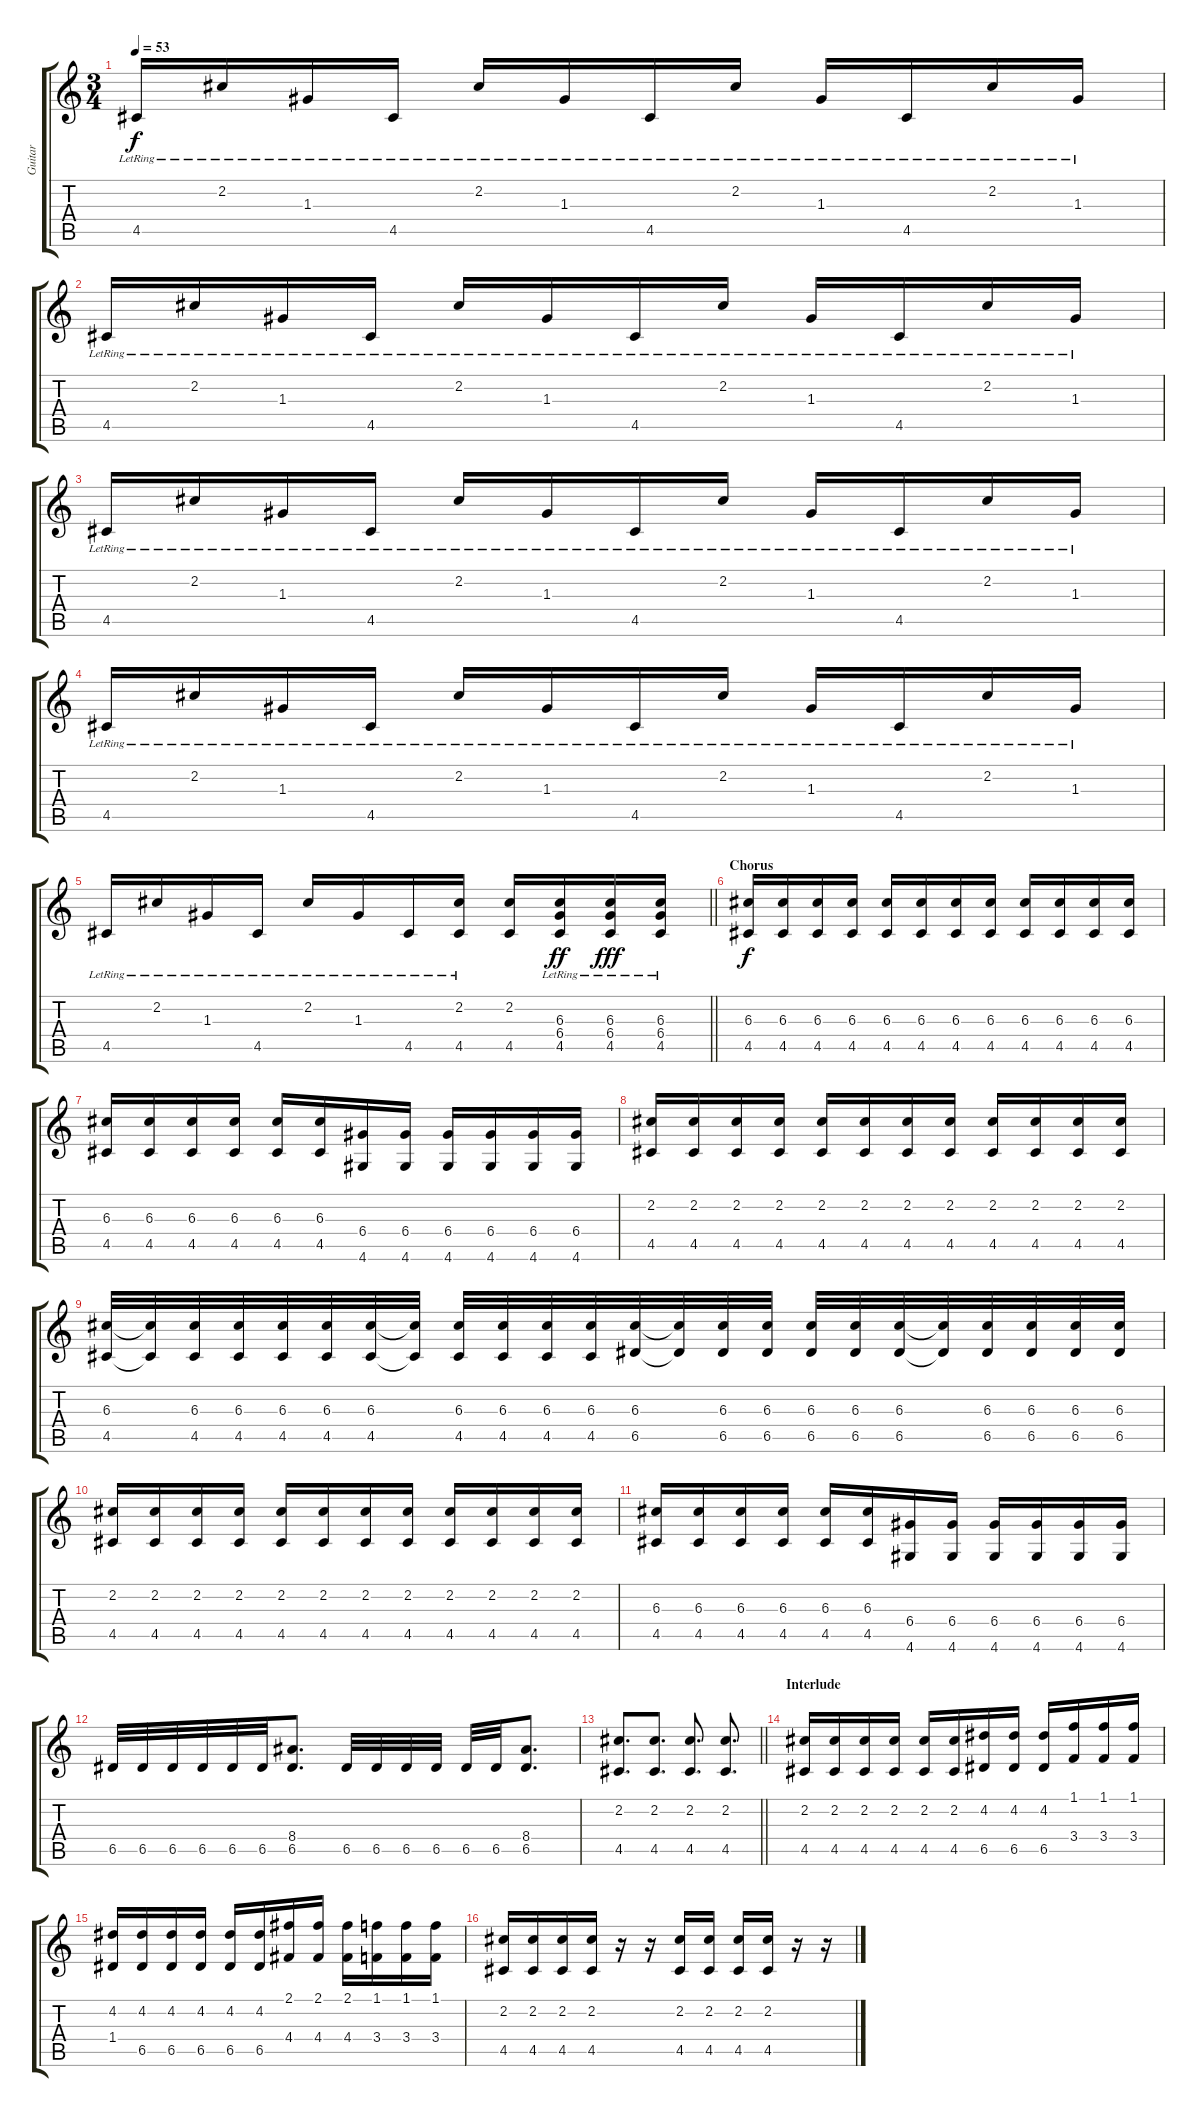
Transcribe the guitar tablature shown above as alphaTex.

\track ("Guitar" "Guitar") {instrument electricguitarjazz}
\staff {score tabs}
\tuning (E4 B3 G3 D3 A2 E2) {hide}
\ts (3 4)
\tempo 53
\clef g2
\ks c
4.5{lr}.16{dy f} 2.2{lr}.16 1.3{lr}.16 4.5{lr}.16 2.2{lr}.16 1.3{lr}.16 4.5{lr}.16 2.2{lr}.16 1.3{lr}.16 4.5{lr}.16 2.2{lr}.16 1.3{lr}.16 |
4.5{lr}.16{volume 12} 2.2{lr}.16 1.3{lr}.16 4.5{lr}.16 2.2{lr}.16 1.3{lr}.16 4.5{lr}.16 2.2{lr}.16 1.3{lr}.16 4.5{lr}.16 2.2{lr}.16 1.3{lr}.16 |
4.5{lr}.16 2.2{lr}.16 1.3{lr}.16 4.5{lr}.16 2.2{lr}.16 1.3{lr}.16 4.5{lr}.16 2.2{lr}.16 1.3{lr}.16 4.5{lr}.16 2.2{lr}.16 1.3{lr}.16 |
4.5{lr}.16 2.2{lr}.16 1.3{lr}.16 4.5{lr}.16 2.2{lr}.16 1.3{lr}.16 4.5{lr}.16 2.2{lr}.16 1.3{lr}.16 4.5{lr}.16 2.2{lr}.16 1.3{lr}.16 |
\barLineRight lightlight
4.5{lr}.16 2.2{lr}.16 1.3{lr}.16 4.5{lr}.16 2.2{lr}.16 1.3{lr}.16 4.5{lr}.16 (2.2{lr} 4.5).16 (2.2 4.5).16 (6.3 6.4 4.5{lr}).16{dy ff} (6.3{lr} 6.4 4.5).16{dy fff} (6.3 6.4{lr} 4.5).16 |
\section ("" "Chorus")
(6.3 4.5).16{dy f instrument distortionguitar} (6.3 4.5).16 (6.3 4.5).16 (6.3 4.5).16 (6.3 4.5).16 (6.3 4.5).16 (6.3 4.5).16 (6.3 4.5).16 (6.3 4.5).16 (6.3 4.5).16 (6.3 4.5).16 (6.3 4.5).16 |
(6.3 4.5).16 (6.3 4.5).16 (6.3 4.5).16 (6.3 4.5).16 (6.3 4.5).16 (6.3 4.5).16 (6.4 4.6).16 (6.4 4.6).16 (6.4 4.6).16 (6.4 4.6).16 (6.4 4.6).16 (6.4 4.6).16 |
(2.2 4.5).16 (2.2 4.5).16 (2.2 4.5).16 (2.2 4.5).16 (2.2 4.5).16 (2.2 4.5).16 (2.2 4.5).16 (2.2 4.5).16 (2.2 4.5).16 (2.2 4.5).16 (2.2 4.5).16 (2.2 4.5).16 |
(6.3 4.5).32 (6.3{t} 4.5{t}).32 (6.3 4.5).32 (6.3 4.5).32 (6.3 4.5).32 (6.3 4.5).32 (6.3 4.5).32 (6.3{t} 4.5{t}).32 (6.3 4.5).32 (6.3 4.5).32 (6.3 4.5).32 (6.3 4.5).32 (6.3 6.5).32 (6.3{t} 6.5{t}).32 (6.3 6.5).32 (6.3 6.5).32 (6.3 6.5).32 (6.3 6.5).32 (6.3 6.5).32 (6.3{t} 6.5{t}).32 (6.3 6.5).32 (6.3 6.5).32 (6.3 6.5).32 (6.3 6.5).32 |
(2.2 4.5).16 (2.2 4.5).16 (2.2 4.5).16 (2.2 4.5).16 (2.2 4.5).16 (2.2 4.5).16 (2.2 4.5).16 (2.2 4.5).16 (2.2 4.5).16 (2.2 4.5).16 (2.2 4.5).16 (2.2 4.5).16 |
(6.3 4.5).16 (6.3 4.5).16 (6.3 4.5).16 (6.3 4.5).16 (6.3 4.5).16 (6.3 4.5).16 (6.4 4.6).16 (6.4 4.6).16 (6.4 4.6).16 (6.4 4.6).16 (6.4 4.6).16 (6.4 4.6).16 |
6.5.32 6.5.32 6.5.32 6.5.32 6.5.32 6.5.32 (8.4 6.5).8{d} 6.5.32 6.5.32 6.5.32 6.5.32 6.5.32 6.5.32 (8.4 6.5).8{d} |
\barLineRight lightlight
(2.2 4.5).8{d} (2.2 4.5).8{d} (2.2 4.5).8{d} (2.2 4.5).8{d} |
\section ("" "Interlude")
(2.2 4.5).16 (2.2 4.5).16 (2.2 4.5).16 (2.2 4.5).16 (2.2 4.5).16 (2.2 4.5).16 (4.2 6.5).16 (4.2 6.5).16 (4.2 6.5).16 (1.1 3.4).16 (1.1 3.4).16 (1.1 3.4).16 |
(4.2 1.4).16 (4.2 6.5).16 (4.2 6.5).16 (4.2 6.5).16 (4.2 6.5).16 (4.2 6.5).16 (2.1 4.4).16 (2.1 4.4).16 (2.1 4.4).16 (1.1 3.4).16 (1.1 3.4).16 (1.1 3.4).16 |
(2.2 4.5).16 (2.2 4.5).16 (2.2 4.5).16 (2.2 4.5).16 r.16 r.16 (2.2 4.5).16 (2.2 4.5).16 (2.2 4.5).16 (2.2 4.5).16 r.16 r.16
